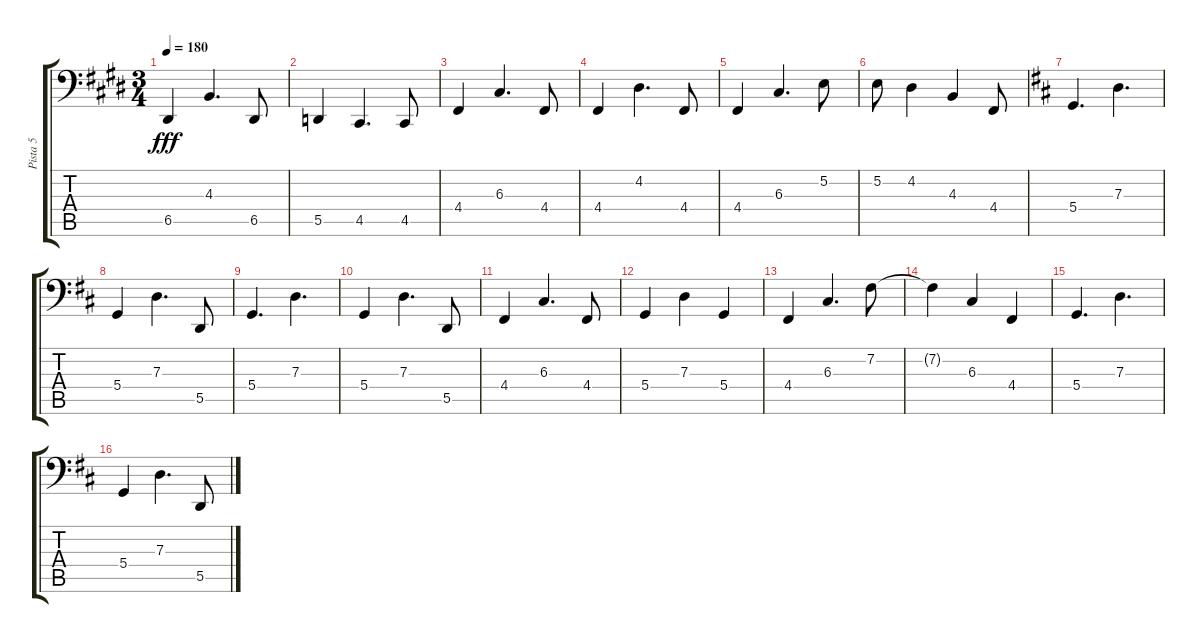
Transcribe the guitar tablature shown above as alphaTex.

\track ("Pista 5" "Pista 5") {instrument electricbasspick}
\staff {score tabs}
\tuning (E2 B1 G1 D1 A0 E0) {hide}
\ts (3 4)
\tempo 180
\clef f4
\ks e
6.5.4{dy fff} 4.3.4{d} 6.5.8 |
5.5.4 4.5.4{d} 4.5.8 |
4.4.4 6.3.4{d} 4.4.8 |
4.4.4 4.2.4{d} 4.4.8 |
4.4.4 6.3.4{d} 5.2.8 |
5.2.8 4.2.4 4.3.4 4.4.8 |
\ks d
5.4.4{d} 7.3.4{d} |
5.4.4 7.3.4{d} 5.5.8 |
5.4.4{d} 7.3.4{d} |
5.4.4 7.3.4{d} 5.5.8 |
4.4.4 6.3.4{d} 4.4.8 |
5.4.4 7.3.4 5.4.4 |
4.4.4 6.3.4{d} 7.2.8 |
7.2{t}.4 6.3.4 4.4.4 |
5.4.4{d} 7.3.4{d} |
5.4.4 7.3.4{d} 5.5.8
